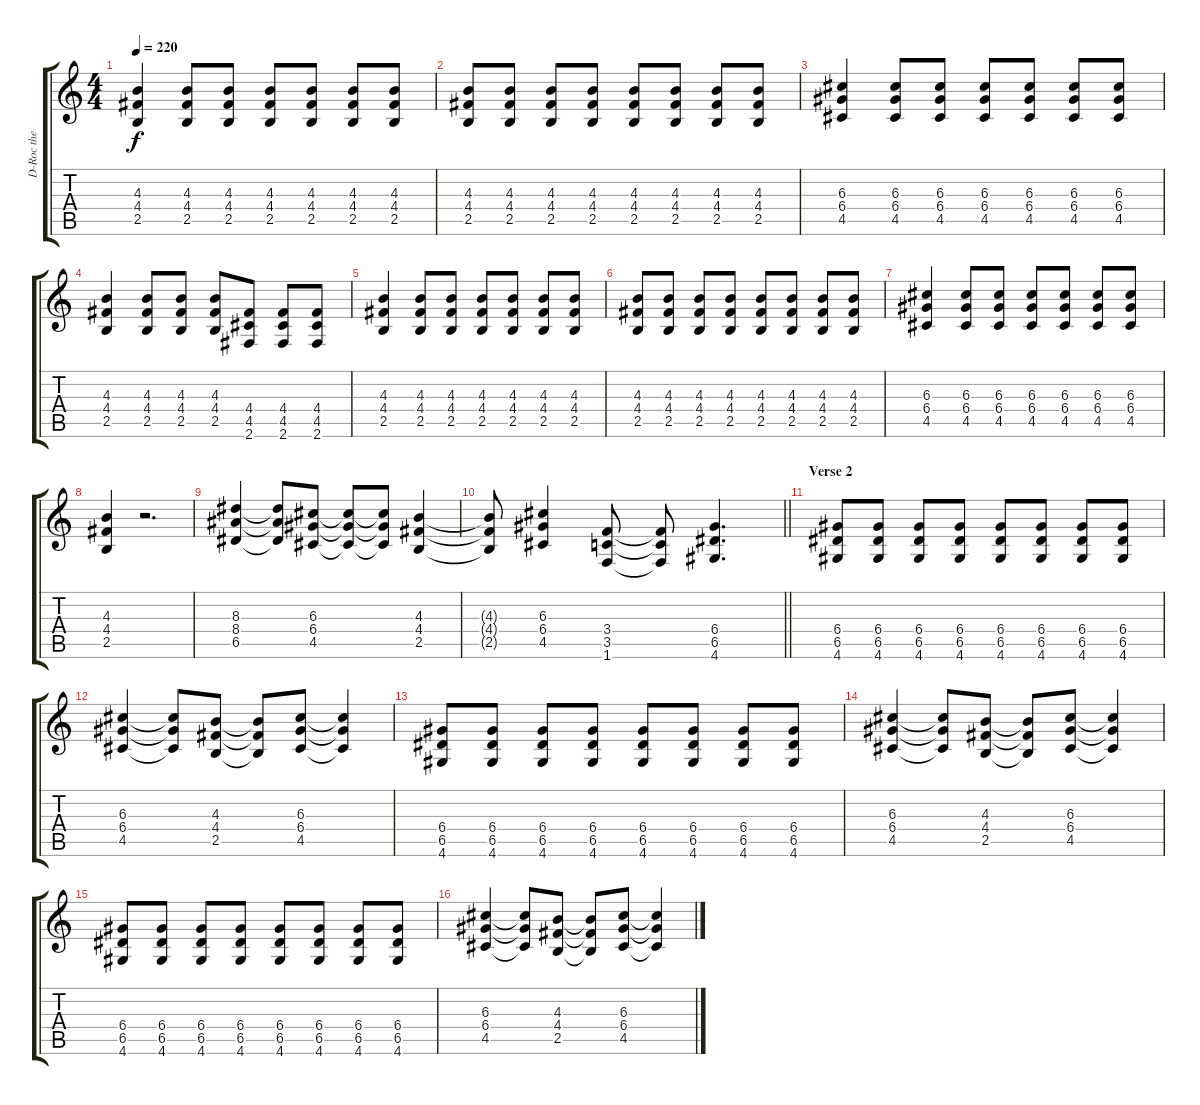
\track ("D-Roc the Executioner" "D-Roc the ") {instrument distortionguitar}
\staff {score tabs}
\tuning (E4 B3 G3 D3 A2 E2) {hide}
\ts (4 4)
\tempo 220
\clef g2
\ks c
(4.3 4.4 2.5).4{dy f} (4.3 4.4 2.5).8 (4.3 4.4 2.5).8 (4.3 4.4 2.5).8 (4.3 4.4 2.5).8 (4.3 4.4 2.5).8 (4.3 4.4 2.5).8 |
(4.3 4.4 2.5).8 (4.3 4.4 2.5).8 (4.3 4.4 2.5).8 (4.3 4.4 2.5).8 (4.3 4.4 2.5).8 (4.3 4.4 2.5).8 (4.3 4.4 2.5).8 (4.3 4.4 2.5).8 |
(6.3 6.4 4.5).4 (6.3 6.4 4.5).8 (6.3 6.4 4.5).8 (6.3 6.4 4.5).8 (6.3 6.4 4.5).8 (6.3 6.4 4.5).8 (6.3 6.4 4.5).8 |
(4.3 4.4 2.5).4 (4.3 4.4 2.5).8 (4.3 4.4 2.5).8 (4.3 4.4 2.5).8 (4.4 4.5 2.6).8 (4.4 4.5 2.6).8 (4.4 4.5 2.6).8 |
(4.3 4.4 2.5).4 (4.3 4.4 2.5).8 (4.3 4.4 2.5).8 (4.3 4.4 2.5).8 (4.3 4.4 2.5).8 (4.3 4.4 2.5).8 (4.3 4.4 2.5).8 |
(4.3 4.4 2.5).8 (4.3 4.4 2.5).8 (4.3 4.4 2.5).8 (4.3 4.4 2.5).8 (4.3 4.4 2.5).8 (4.3 4.4 2.5).8 (4.3 4.4 2.5).8 (4.3 4.4 2.5).8 |
(6.3 6.4 4.5).4 (6.3 6.4 4.5).8 (6.3 6.4 4.5).8 (6.3 6.4 4.5).8 (6.3 6.4 4.5).8 (6.3 6.4 4.5).8 (6.3 6.4 4.5).8 |
(4.3 4.4 2.5).4 r.2{d} |
(8.3 8.4 6.5).4 (8.3{t} 8.4{t} 6.5{t}).8 (6.3 6.4 4.5).8 (6.3{t} 6.4{t} 4.5{t}).8 (6.3{t} 6.4{t} 4.5{t}).8 (4.3 4.4 2.5).4 |
\barLineRight lightlight
(4.3{t} 4.4{t} 2.5{t}).8 (6.3 6.4 4.5).4 (3.4 3.5 1.6).8 (3.4{t} 3.5{t} 1.6{t}).8 (6.4 6.5 4.6).4{d} |
\section ("" "Verse 2")
(6.4 6.5 4.6).8 (6.4 6.5 4.6).8 (6.4 6.5 4.6).8 (6.4 6.5 4.6).8 (6.4 6.5 4.6).8 (6.4 6.5 4.6).8 (6.4 6.5 4.6).8 (6.4 6.5 4.6).8 |
(6.3 6.4 4.5).4 (6.3{t} 6.4{t} 4.5{t}).8 (4.3 4.4 2.5).8 (4.3{t} 4.4{t} 2.5{t}).8 (6.3 6.4 4.5).8 (6.3{t} 6.4{t} 4.5{t}).4 |
(6.4 6.5 4.6).8 (6.4 6.5 4.6).8 (6.4 6.5 4.6).8 (6.4 6.5 4.6).8 (6.4 6.5 4.6).8 (6.4 6.5 4.6).8 (6.4 6.5 4.6).8 (6.4 6.5 4.6).8 |
(6.3 6.4 4.5).4 (6.3{t} 6.4{t} 4.5{t}).8 (4.3 4.4 2.5).8 (4.3{t} 4.4{t} 2.5{t}).8 (6.3 6.4 4.5).8 (6.3{t} 6.4{t} 4.5{t}).4 |
(6.4 6.5 4.6).8 (6.4 6.5 4.6).8 (6.4 6.5 4.6).8 (6.4 6.5 4.6).8 (6.4 6.5 4.6).8 (6.4 6.5 4.6).8 (6.4 6.5 4.6).8 (6.4 6.5 4.6).8 |
(6.3 6.4 4.5).4 (6.3{t} 6.4{t} 4.5{t}).8 (4.3 4.4 2.5).8 (4.3{t} 4.4{t} 2.5{t}).8 (6.3 6.4 4.5).8 (6.3{t} 6.4{t} 4.5{t}).4
